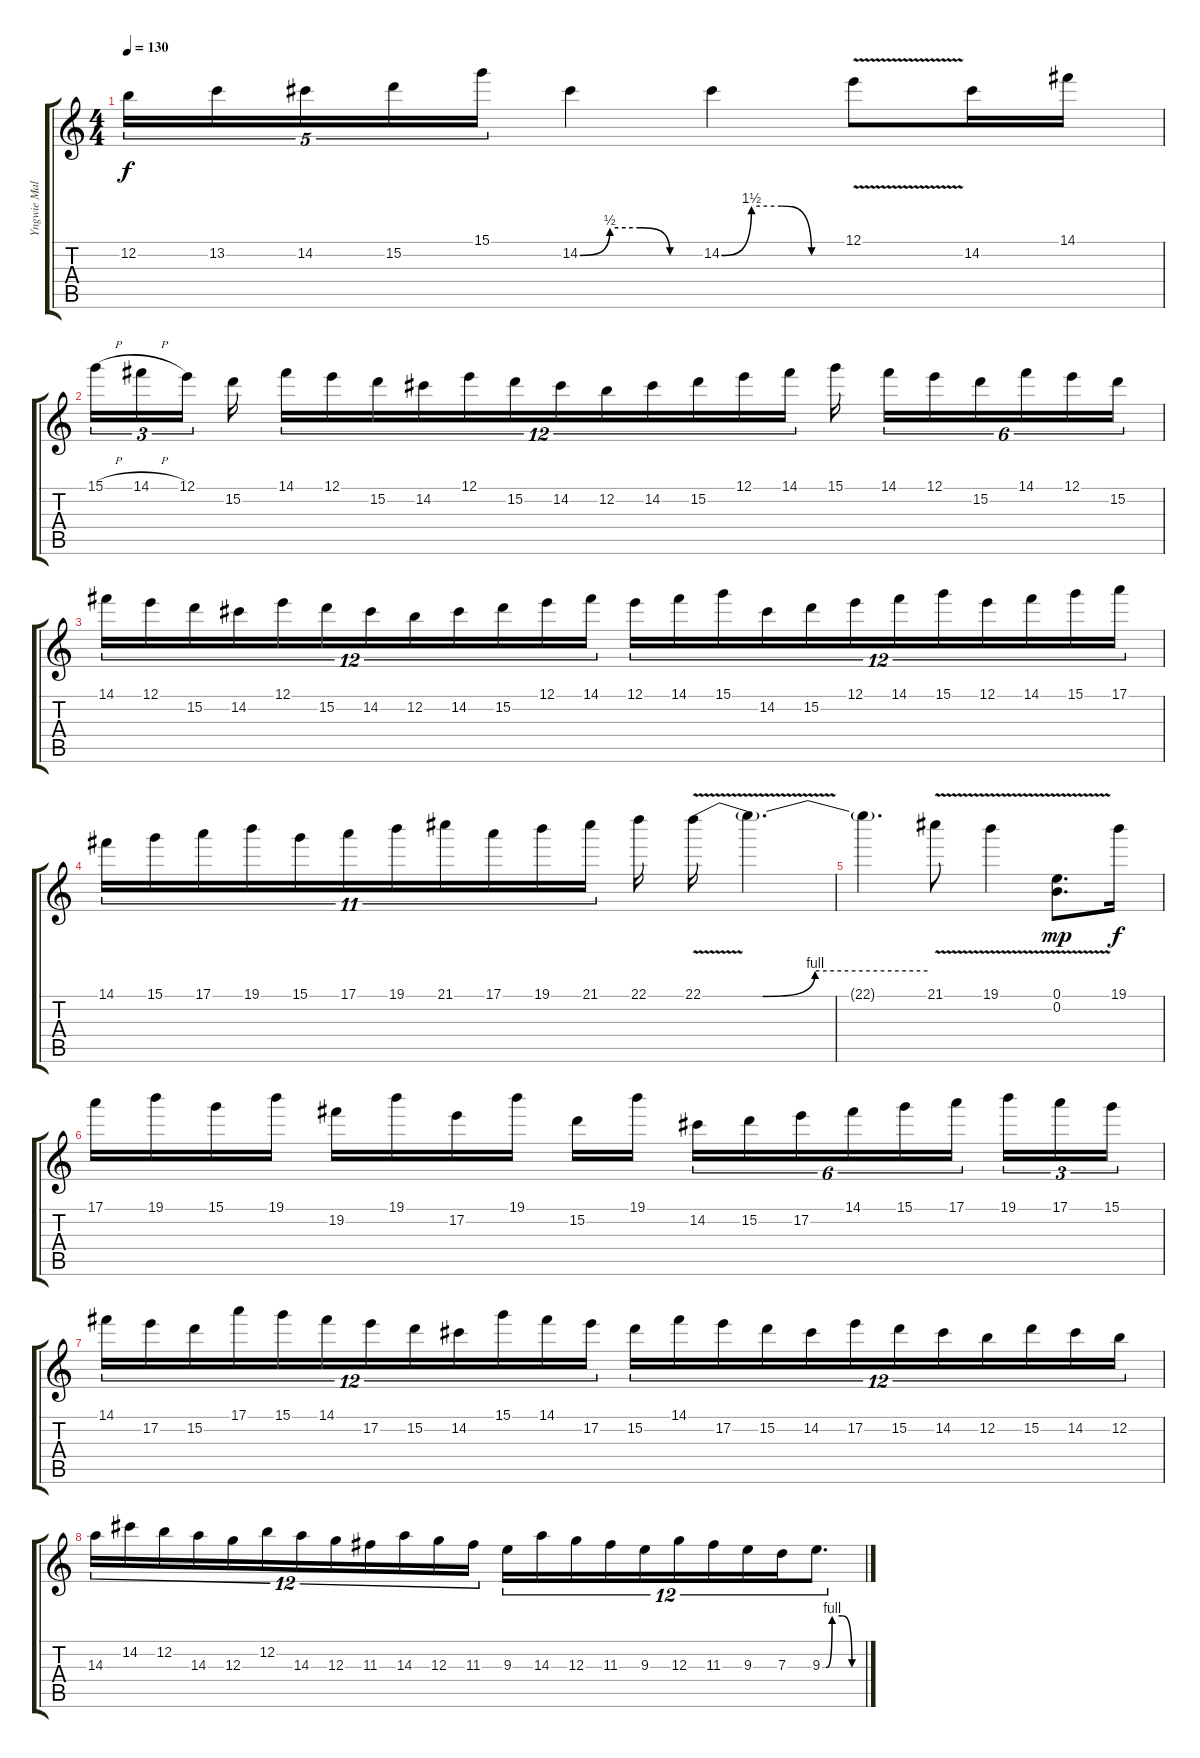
\track ("Yngwie Malmsteen" "Yngwie Mal") {instrument overdrivenguitar}
\staff {score tabs}
\tuning (E4 B3 G3 D3 A2 E2) {hide}
\ts (4 4)
\tempo 130
\clef g2
\ks c
12.2.16{tu (5 4) dy f} 13.2.16{tu (5 4)} 14.2.16{tu (5 4)} 15.2.16{tu (5 4)} 15.1.16{tu (5 4)} 14.2{be (custom 0 0 15 2 30 2 45 0 60 0)}.4 14.2{be (custom 0 0 15 6 30 6 45 0 60 0)}.4 12.1{v}.8 14.2.16 14.1.16 |
15.1{h}.16{tu (3 2)} 14.1{h}.16{tu (3 2)} 12.1.16{tu (3 2)} 15.2.16 14.1.16{tu (12 8)} 12.1.16{tu (12 8)} 15.2.16{tu (12 8)} 14.2.16{tu (12 8)} 12.1.16{tu (12 8)} 15.2.16{tu (12 8)} 14.2.16{tu (12 8)} 12.2.16{tu (12 8)} 14.2.16{tu (12 8)} 15.2.16{tu (12 8)} 12.1.16{tu (12 8)} 14.1.16{tu (12 8)} 15.1.16 14.1.16{tu (6 4)} 12.1.16{tu (6 4)} 15.2.16{tu (6 4)} 14.1.16{tu (6 4)} 12.1.16{tu (6 4)} 15.2.16{tu (6 4)} |
14.1.16{tu (12 8)} 12.1.16{tu (12 8)} 15.2.16{tu (12 8)} 14.2.16{tu (12 8)} 12.1.16{tu (12 8)} 15.2.16{tu (12 8)} 14.2.16{tu (12 8)} 12.2.16{tu (12 8)} 14.2.16{tu (12 8)} 15.2.16{tu (12 8)} 12.1.16{tu (12 8)} 14.1.16{tu (12 8)} 12.1.16{tu (12 8)} 14.1.16{tu (12 8)} 15.1.16{tu (12 8)} 14.2.16{tu (12 8)} 15.2.16{tu (12 8)} 12.1.16{tu (12 8)} 14.1.16{tu (12 8)} 15.1.16{tu (12 8)} 12.1.16{tu (12 8)} 14.1.16{tu (12 8)} 15.1.16{tu (12 8)} 17.1.16{tu (12 8)} |
14.1.16{tu (11 8)} 15.1.16{tu (11 8)} 17.1.16{tu (11 8)} 19.1.16{tu (11 8)} 15.1.16{tu (11 8)} 17.1.16{tu (11 8)} 19.1.16{tu (11 8)} 21.1.16{tu (11 8)} 17.1.16{tu (11 8)} 19.1.16{tu (11 8)} 21.1.16{tu (11 8)} 22.1.16 22.1{be (custom 0 0 16 0 30 4 60 4) v}.16 22.1{t}.4{d} |
22.1{t}.4{d} 21.1{v}.8 19.1{v}.4 (0.1{v} 0.2{v}).8{d dy mp} 19.1.16{dy f} |
17.1.16 19.1.16 15.1.16 19.1.16 19.2.16 19.1.16 17.2.16 19.1.16 15.2.16 19.1.16 14.2.16{tu (6 4)} 15.2.16{tu (6 4)} 17.2.16{tu (6 4)} 14.1.16{tu (6 4)} 15.1.16{tu (6 4)} 17.1.16{tu (6 4)} 19.1.16{tu (3 2)} 17.1.16{tu (3 2)} 15.1.16{tu (3 2)} |
14.1.16{tu (12 8)} 17.2.16{tu (12 8)} 15.2.16{tu (12 8)} 17.1.16{tu (12 8)} 15.1.16{tu (12 8)} 14.1.16{tu (12 8)} 17.2.16{tu (12 8)} 15.2.16{tu (12 8)} 14.2.16{tu (12 8)} 15.1.16{tu (12 8)} 14.1.16{tu (12 8)} 17.2.16{tu (12 8)} 15.2.16{tu (12 8)} 14.1.16{tu (12 8)} 17.2.16{tu (12 8)} 15.2.16{tu (12 8)} 14.2.16{tu (12 8)} 17.2.16{tu (12 8)} 15.2.16{tu (12 8)} 14.2.16{tu (12 8)} 12.2.16{tu (12 8)} 15.2.16{tu (12 8)} 14.2.16{tu (12 8)} 12.2.16{tu (12 8)} |
14.3.16{tu (12 8)} 14.2.16{tu (12 8)} 12.2.16{tu (12 8)} 14.3.16{tu (12 8)} 12.3.16{tu (12 8)} 12.2.16{tu (12 8)} 14.3.16{tu (12 8)} 12.3.16{tu (12 8)} 11.3.16{tu (12 8)} 14.3.16{tu (12 8)} 12.3.16{tu (12 8)} 11.3.16{tu (12 8)} 9.3.16{tu (12 8)} 14.3.16{tu (12 8)} 12.3.16{tu (12 8)} 11.3.16{tu (12 8)} 9.3.16{tu (12 8)} 12.3.16{tu (12 8)} 11.3.16{tu (12 8)} 9.3.16{tu (12 8)} 7.3.16{tu (12 8)} 9.3{be (custom 0 0 6 0 15 4 30 4 45 0 60 0)}.8{d tu (12 8)}
